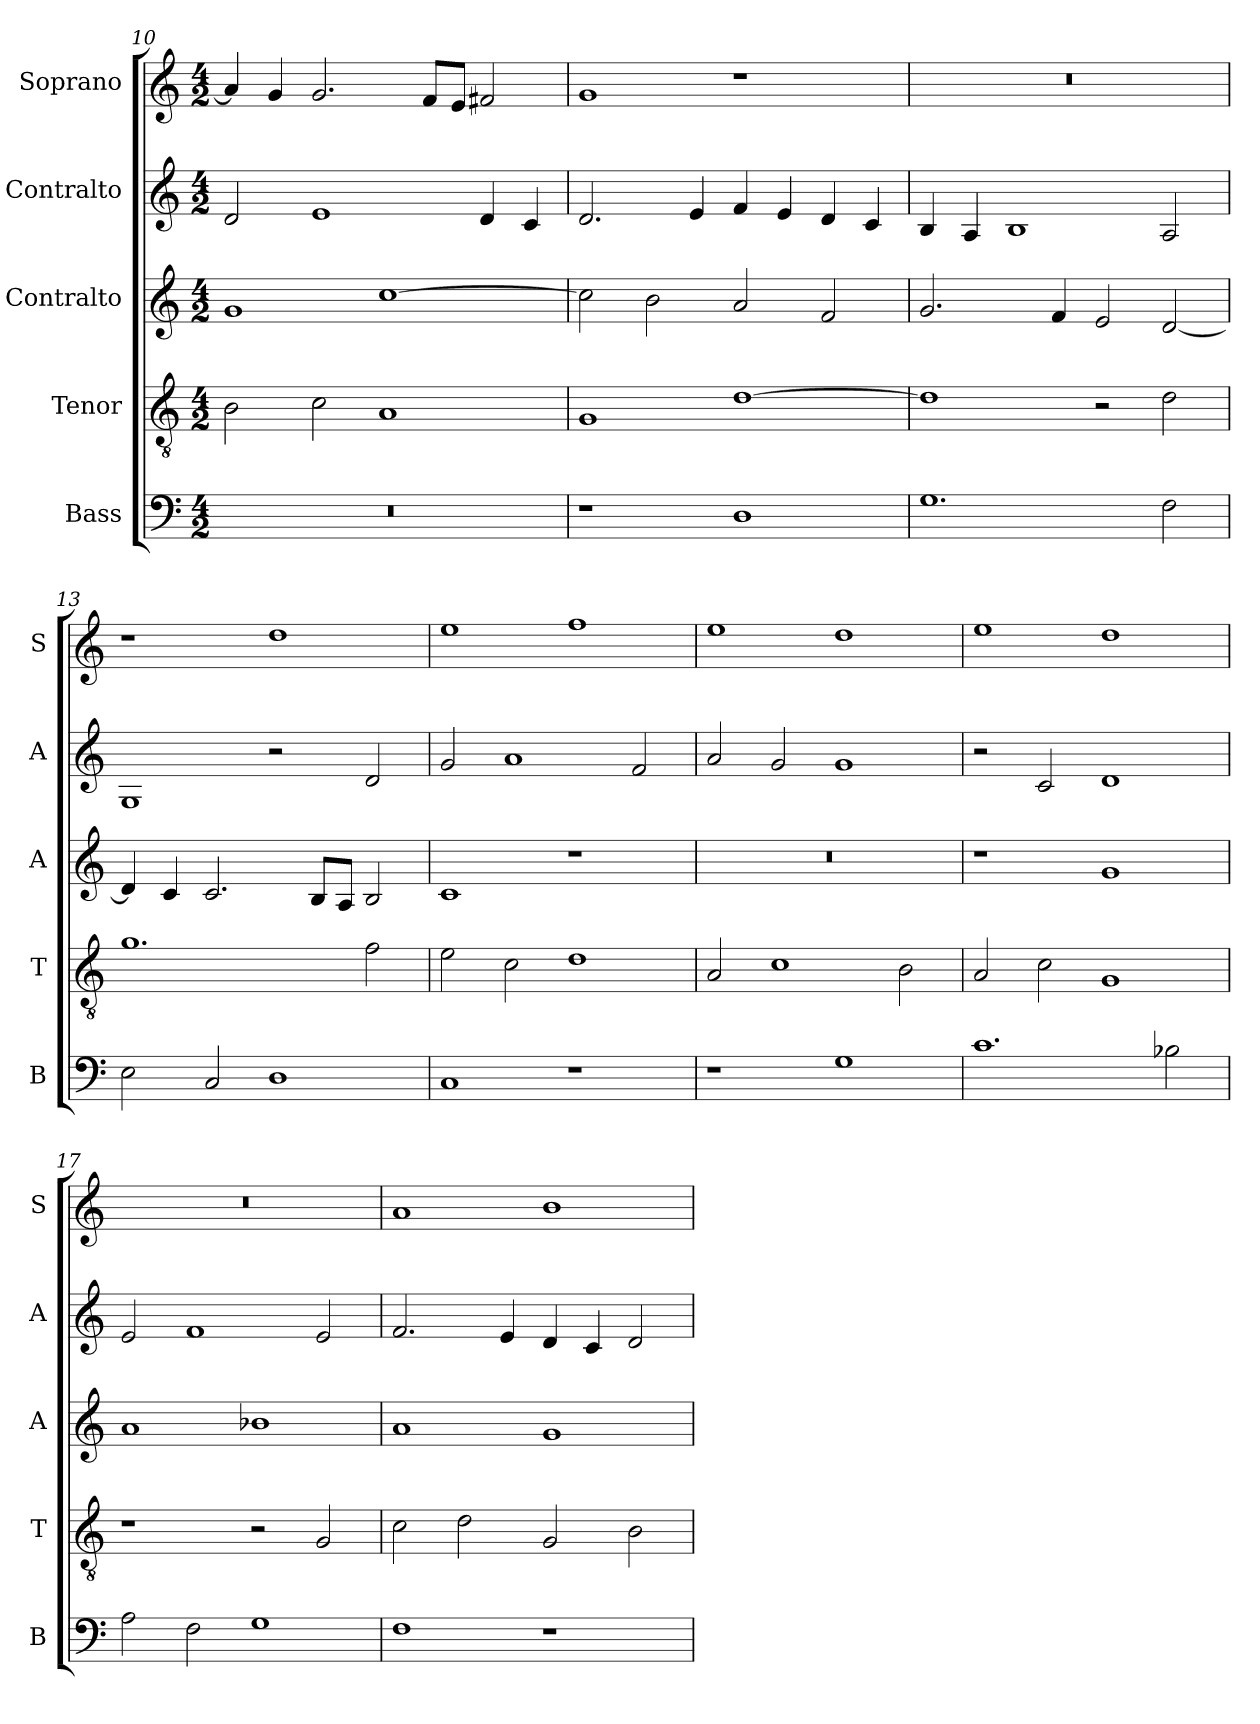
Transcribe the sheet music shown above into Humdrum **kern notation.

**kern	**kern	**kern	**kern	**kern
*part5	*part4	*part3	*part2	*part1
*staff5	*staff4	*staff3	*staff2	*staff1
*I"Bass	*I"Tenor	*I"Contralto	*I"Contralto	*I"Soprano
*I'B	*I'T	*I'A	*I'A	*I'S
*clefF4	*clefGv2	*clefG2	*clefG2	*clefG2
*k[]	*k[]	*k[]	*k[]	*k[]
*G:mix	*G:mix	*G:mix	*G:mix	*G:mix
*M4/2	*M4/2	*M4/2	*M4/2	*M4/2
=10	=10	=10	=10	=10
0r	2B	1g	2d	4a]
.	.	.	.	4g
.	2c	.	1e	2.g
.	1A	[1cc	.	.
.	.	.	.	8f/L
.	.	.	.	8e/J
.	.	.	4d	2f#X
.	.	.	4c	.
=11	=11	=11	=11	=11
1r	1G	2cc]	2.d	1g
.	.	2b	.	.
.	.	.	4e	.
1D	[1d	2a	4f	1r
.	.	.	4e	.
.	.	2f	4d	.
.	.	.	4c	.
=12	=12	=12	=12	=12
1.G	1d]	2.g	4B	0r
.	.	.	4A	.
.	.	.	1B	.
.	.	4f	.	.
.	2r	2e	.	.
2F	2d	[2d	2A	.
=13	=13	=13	=13	=13
2E	1.g	4d]	1G	1r
.	.	4c	.	.
2C	.	2.c	.	.
1D	.	.	2r	1dd
.	.	8B/L	.	.
.	.	8A/J	.	.
.	2f	2B	2d	.
=14	=14	=14	=14	=14
1C	2e	1c	2g	1ee
.	2c	.	1a	.
1r	1d	1r	.	1ff
.	.	.	2f	.
=15	=15	=15	=15	=15
1r	2A	0r	2a	1ee
.	1c	.	2g	.
1G	.	.	1g	1dd
.	2B	.	.	.
=16	=16	=16	=16	=16
1.c	2A	1r	2r	1ee
.	2c	.	2c	.
.	1G	1g	1d	1dd
2B-X	.	.	.	.
=17	=17	=17	=17	=17
2A	1r	1a	2e	0r
2F	.	.	1f	.
1G	2r	1b-X	.	.
.	2G	.	2e	.
=18	=18	=18	=18	=18
1F	2c	1a	2.f	1a
.	2d	.	.	.
.	.	.	4e	.
1r	2G	1g	4d	1b
.	.	.	4c	.
.	2B	.	2d	.
=	=	=	=	=
*-	*-	*-	*-	*-
